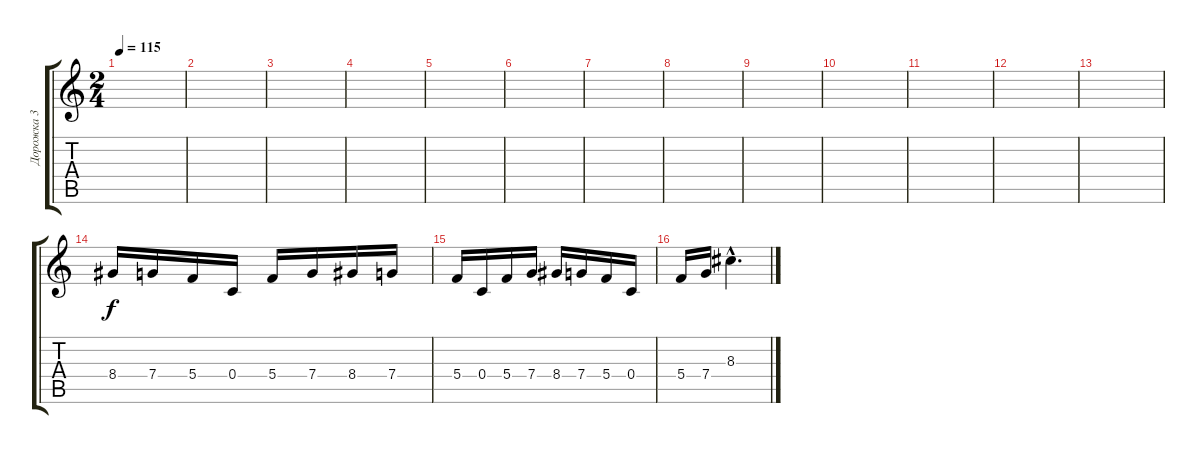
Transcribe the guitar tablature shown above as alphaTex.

\track ("Дорожка 3" "Дорожка 3") {instrument overdrivenguitar}
\staff {score tabs}
\tuning (D4 A3 F3 C3 G2 D2) {hide}
\ts (2 4)
\tempo 115
\clef g2
\ks c
|
|
|
|
|
|
|
|
|
|
|
|
|
8.4.16 7.4.16 5.4.16 0.4.16 5.4.16 7.4.16 8.4.16 7.4.16 |
5.4.16 0.4.16 5.4.16 7.4.16 8.4.16 7.4.16 5.4.16 0.4.16 |
5.4.16 7.4.16 8.3{hac}.4{d}
